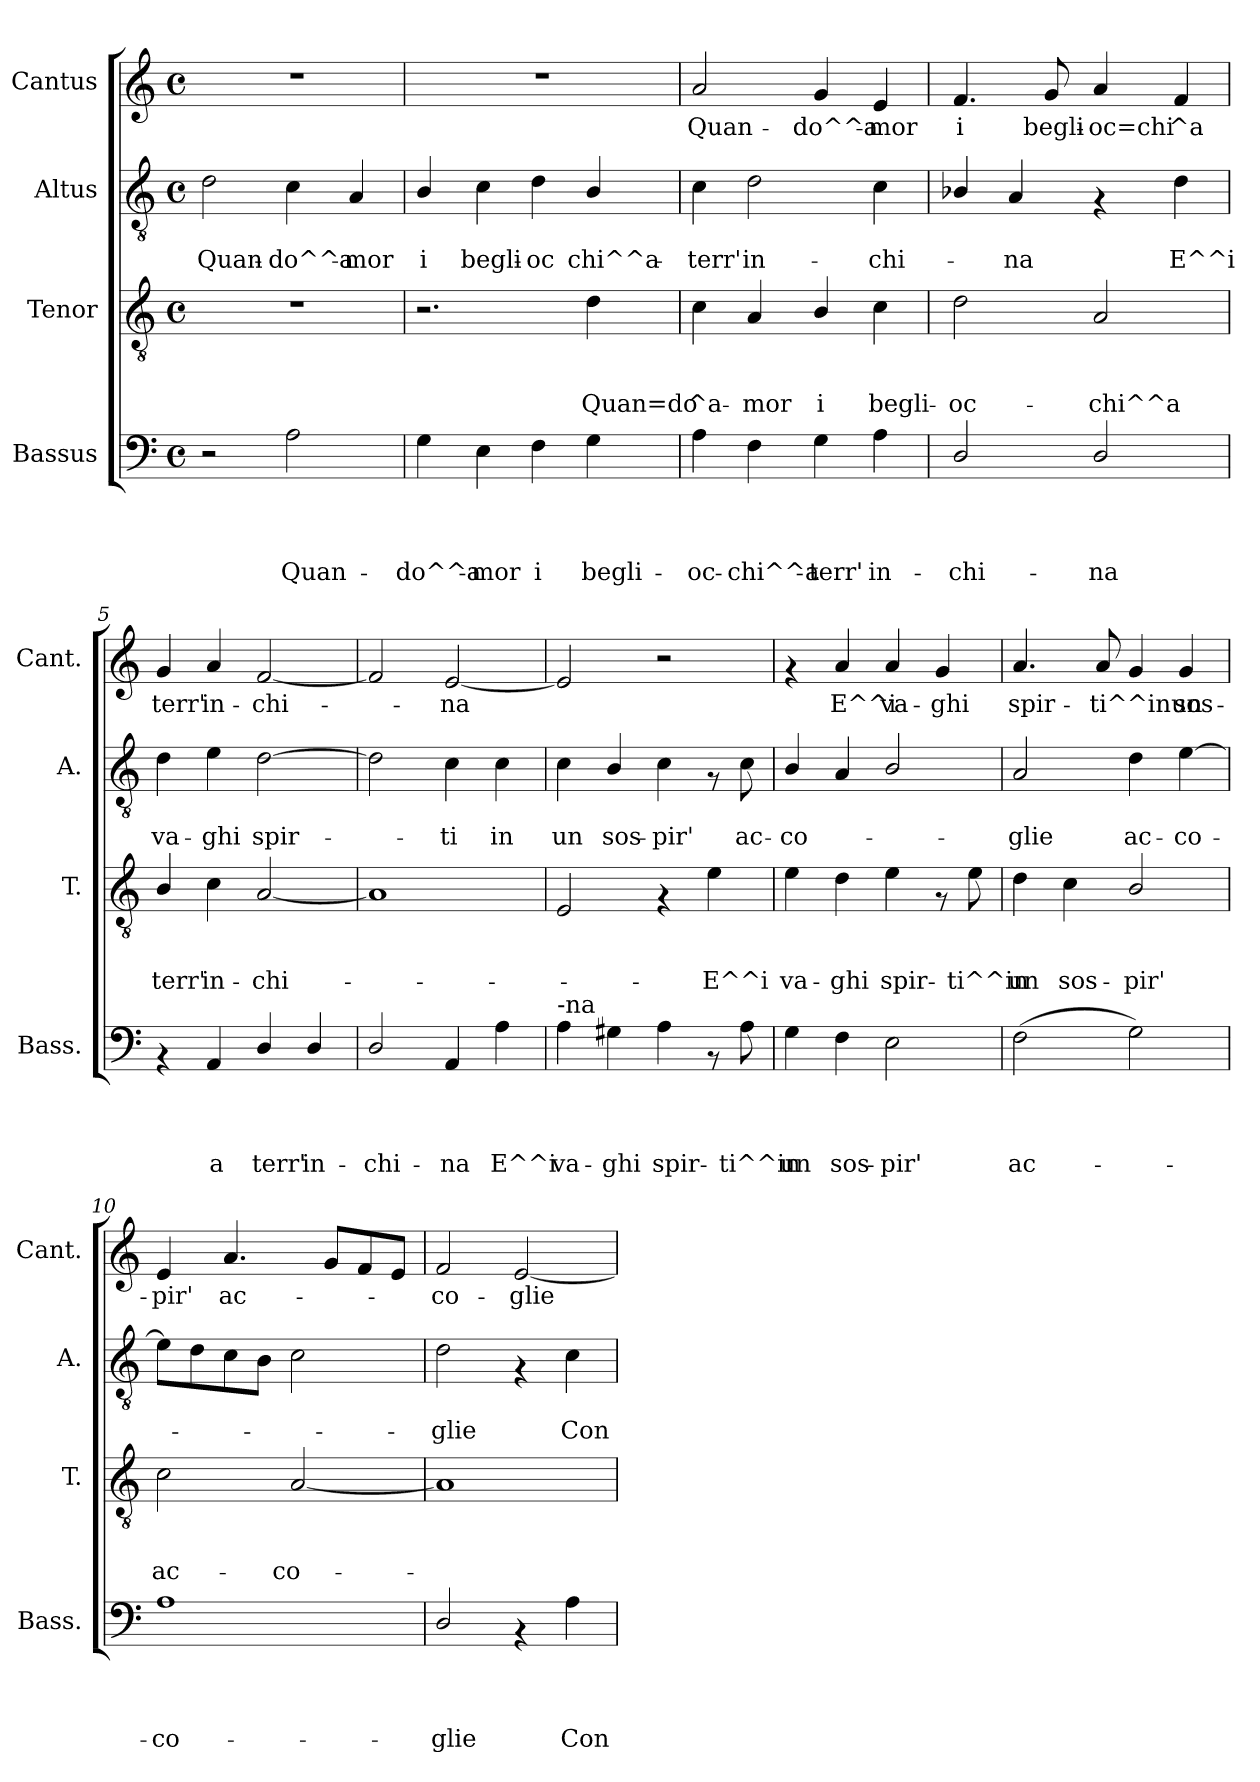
**kern	**text	**text	**text	**text	**kern	**text	**text	**text	**kern	**text	**text	**kern	**text
*part4	*part4	*part4	*part4	*part4	*part3	*part3	*part3	*part3	*part2	*part2	*part2	*part1	*part1
*staff4	*staff4	*staff4	*staff4	*staff4	*staff3	*staff3	*staff3	*staff3	*staff2	*staff2	*staff2	*staff1	*staff1
*I"Bassus	*	*	*	*	*I"Tenor	*	*	*	*I"Altus	*	*	*I"Cantus	*
*I'Bass.	*	*	*	*	*I'T.	*	*	*	*I'A.	*	*	*I'Cant.	*
!!LO:PB:g=z
*clefF4	*	*	*	*	*clefGv2	*	*	*	*clefGv2	*	*	*clefG2	*
*k[]	*	*	*	*	*k[]	*	*	*	*k[]	*	*	*k[]	*
*C:	*	*	*	*	*C:	*	*	*	*C:	*	*	*C:	*
*M4/4	*	*	*	*	*M4/4	*	*	*	*M4/4	*	*	*M4/4	*
*met(c)	*	*	*	*	*met(c)	*	*	*	*met(c)	*	*	*met(c)	*
=1	=1	=1	=1	=1	=1	=1	=1	=1	=1	=1	=1	=1	=1
!	!	!	!	!	!	!	!	!	!	!	!LO:LY:b	!	!
2r	.	.	.	.	1r	.	.	.	2d\	.	Quan-	1r	.
!	!	!	!	!LO:LY:b	!	!	!	!	!	!	!LO:LY:b	!	!
2A\	.	.	.	Quan-	.	.	.	.	4c\	.	-do^^a-	.	.
!	!	!	!	!	!	!	!	!	!	!	!LO:LY:b	!	!
.	.	.	.	.	.	.	.	.	4A/	.	-mor	.	.
=2	=2	=2	=2	=2	=2	=2	=2	=2	=2	=2	=2	=2	=2
!	!	!	!	!LO:LY:b	!	!	!	!	!	!	!LO:LY:b	!	!
4G\	.	.	.	-do^^a-	2.r	.	.	.	4B/	.	i	1r	.
!	!	!	!	!LO:LY:b	!	!	!	!	!	!	!LO:LY:b	!	!
4E\	.	.	.	-mor	.	.	.	.	4c\	.	begli-	.	.
!	!	!	!	!LO:LY:b	!	!	!	!	!	!	!LO:LY:b	!	!
4F\	.	.	.	i	.	.	.	.	4d\	.	-oc	.	.
!	!	!	!	!LO:LY:b	!	!	!	!LO:LY:b	!	!	!LO:LY:b	!	!
4G\	.	.	.	begli-	4d\	.	.	Quan=do	4B/	.	chi^^a-	.	.
=3	=3	=3	=3	=3	=3	=3	=3	=3	=3	=3	=3	=3	=3
!	!	!	!	!LO:LY:b	!	!	!	!LO:LY:b	!	!	!LO:LY:b	!	!LO:LY:b
4A\	.	.	.	-oc-	4c\	.	.	^a-	4c\	.	-terr'	2a/	Quan-
!	!	!	!	!LO:LY:b	!	!	!	!LO:LY:b	!	!	!LO:LY:b	!	!
4F\	.	.	.	-chi^^a-	4A/	.	.	-mor	2d\	.	in-	.	.
!	!	!	!	!LO:LY:b	!	!	!	!LO:LY:b	!	!	!	!	!LO:LY:b
4G\	.	.	.	-terr'	4B/	.	.	i	.	.	.	4g/	-do^^a-
!	!	!	!	!LO:LY:b	!	!	!	!LO:LY:b	!	!	!LO:LY:b	!	!LO:LY:b
4A\	.	.	.	in-	4c\	.	.	begli-	4c\	.	-chi-	4e/	-mor
=4	=4	=4	=4	=4	=4	=4	=4	=4	=4	=4	=4	=4	=4
!	!	!	!	!LO:LY:b	!	!	!	!LO:LY:b	!	!	!	!	!LO:LY:b
2D/	.	.	.	-chi-	2d\	.	.	-oc-	4B-X/	.	.	4.f/	i
!	!	!	!	!	!	!	!	!	!	!	!LO:LY:b	!	!
.	.	.	.	.	.	.	.	.	4A/	.	-na	.	.
!	!	!	!	!	!	!	!	!	!	!	!	!	!LO:LY:b
.	.	.	.	.	.	.	.	.	.	.	.	8g/	begli-
!	!	!	!	!LO:LY:b	!	!	!	!LO:LY:b	!	!	!	!	!LO:LY:b
2D/	.	.	.	-na	2A/	.	.	-chi^^a	4rF	.	.	4a/	-oc=chi
!	!	!	!	!	!	!	!	!	!	!	!LO:LY:b	!	!LO:LY:b
.	.	.	.	.	.	.	.	.	4d\	.	E^^i	4f/	^a
=5	=5	=5	=5	=5	=5	=5	=5	=5	=5	=5	=5	=5	=5
!	!	!	!	!	!	!	!	!LO:LY:b	!	!	!LO:LY:b	!	!LO:LY:b
4rAA	.	.	.	.	4B/	.	.	terr'	4d\	.	va-	4g/	terr'
!	!	!	!	!LO:LY:b	!	!	!	!LO:LY:b	!	!	!LO:LY:b	!	!LO:LY:b
4AA/	.	.	.	a	4c\	.	.	in-	4e\	.	-ghi	4a/	in-
!	!	!	!	!LO:LY:b	!	!	!	!LO:LY:b	!	!	!LO:LY:b	!	!LO:LY:b
4D/	.	.	.	terr'	[<2A/	.	.	-chi-	[>2d\	.	spir-	[<2f/	-chi-
!	!	!	!	!LO:LY:b	!	!	!	!	!	!	!	!	!
4D/	.	.	.	in-	.	.	.	.	.	.	.	.	.
=6	=6	=6	=6	=6	=6	=6	=6	=6	=6	=6	=6	=6	=6
!	!	!	!	!LO:LY:b	!	!	!	!	!	!	!	!	!
2D/	.	.	.	-chi-	1A]	.	.	.	2d\]	.	.	2f/]	.
!	!	!	!	!LO:LY:b	!	!	!	!	!	!	!LO:LY:b	!	!LO:LY:b
4AA/	.	.	.	-na	.	.	.	.	4c\	.	-ti	[<2e/	-na
!	!	!	!	!LO:LY:b	!	!	!	!	!	!	!LO:LY:b	!	!
4A\	.	.	.	E^^i	.	.	.	.	4c\	.	in	.	.
!!LO:LB:g=z
=7	=7	=7	=7	=7	=7	=7	=7	=7	=7	=7	=7	=7	=7
!LO:TX:a:t=-na	!	!	!	!	!	!	!	!	!	!	!	!	!
!	!	!	!	!LO:LY:b	!	!	!	!	!	!	!LO:LY:b	!	!
4A\	.	.	.	va-	2E/	.	.	.	4c\	.	un	2e/]	.
!	!	!	!	!LO:LY:b	!	!	!	!	!	!	!LO:LY:b	!	!
4G#X\	.	.	.	-ghi	.	.	.	.	4B/	.	sos-	.	.
!	!	!	!	!LO:LY:b	!	!	!	!	!	!	!LO:LY:b	!	!
4A\	.	.	.	spir-	4rF	.	.	.	4c\	.	-pir'	2r	.
!	!	!	!	!	!	!	!	!LO:LY:b	!	!	!	!	!
8rAA	.	.	.	.	4e\	.	.	-E^^i	8rF	.	.	.	.
!	!	!	!	!LO:LY:b	!	!	!	!	!	!	!LO:LY:b	!	!
8A\	.	.	.	-ti^^in	.	.	.	.	8c\	.	ac-	.	.
=8	=8	=8	=8	=8	=8	=8	=8	=8	=8	=8	=8	=8	=8
!	!	!	!	!LO:LY:b	!	!	!	!LO:LY:b	!	!	!LO:LY:b	!	!
4G\	.	.	.	un	4e\	.	.	va-	4B/	.	-co-	4rf	.
!	!	!	!	!LO:LY:b	!	!	!	!LO:LY:b	!	!	!	!	!LO:LY:b
4F\	.	.	.	sos-	4d\	.	.	-ghi	4A/	.	.	4a/	E^^i
!	!	!	!	!LO:LY:b	!	!	!	!LO:LY:b	!	!	!	!	!LO:LY:b
2E\	.	.	.	-pir'	4e\	.	.	spir-	2B/	.	.	4a/	va-
!	!	!	!	!	!	!	!	!	!	!	!	!	!LO:LY:b
.	.	.	.	.	8rF	.	.	.	.	.	.	4g/	-ghi
!	!	!	!	!	!	!	!	!LO:LY:b	!	!	!	!	!
.	.	.	.	.	8e\	.	.	-ti^^in	.	.	.	.	.
=9	=9	=9	=9	=9	=9	=9	=9	=9	=9	=9	=9	=9	=9
!	!	!	!	!LO:LY:b	!	!	!	!LO:LY:b	!	!	!LO:LY:b	!	!LO:LY:b
(>2F\	.	.	.	ac-	4d\	.	.	un	2A/	.	-glie	4.a/	spir-
!	!	!	!	!	!	!	!	!LO:LY:b	!	!	!	!	!
.	.	.	.	.	4c\	.	.	sos-	.	.	.	.	.
!	!	!	!	!	!	!	!	!	!	!	!	!	!LO:LY:b
.	.	.	.	.	.	.	.	.	.	.	.	8a/	-ti^^inun
!	!	!	!	!	!	!	!	!LO:LY:b	!	!	!LO:LY:b	!	!
2G\)	.	.	.	.	2B/	.	.	-pir'	4d\	.	ac-	4g/	.
!	!	!	!	!	!	!	!	!	!	!	!LO:LY:b	!	!LO:LY:b
.	.	.	.	.	.	.	.	.	[>4e\	.	-co-	4g/	sos-
=10	=10	=10	=10	=10	=10	=10	=10	=10	=10	=10	=10	=10	=10
!	!	!	!	!LO:LY:b	!	!	!	!LO:LY:b	!	!	!	!	!LO:LY:b
1A	.	.	.	-co-	2c\	.	.	ac-	8e\L]	.	.	4e/	-pir'
.	.	.	.	.	.	.	.	.	8d\	.	.	.	.
!	!	!	!	!	!	!	!	!	!	!	!	!	!LO:LY:b
.	.	.	.	.	.	.	.	.	8c\	.	.	4.a/	ac-
.	.	.	.	.	.	.	.	.	8B\J	.	.	.	.
!	!	!	!	!	!	!	!	!LO:LY:b	!	!	!	!	!
.	.	.	.	.	[<2A/	.	.	-co-	2c\	.	.	.	.
.	.	.	.	.	.	.	.	.	.	.	.	8g/L	.
.	.	.	.	.	.	.	.	.	.	.	.	8f/	.
.	.	.	.	.	.	.	.	.	.	.	.	8e/J	.
=11	=11	=11	=11	=11	=11	=11	=11	=11	=11	=11	=11	=11	=11
!	!	!	!	!LO:LY:b	!	!	!	!	!	!	!LO:LY:b	!	!LO:LY:b
2D/	.	.	.	-glie	1A]	.	.	.	2d\	.	-glie	2f/	-co-
!	!	!	!	!	!	!	!	!	!	!	!	!	!LO:LY:b
4rAA	.	.	.	.	.	.	.	.	4rF	.	.	[<2e/	-glie
!	!	!	!	!LO:LY:b	!	!	!	!	!	!	!LO:LY:b	!	!
4A\	.	.	.	Con	.	.	.	.	4c\	.	Con	.	.
=	=	=	=	=	=	=	=	=	=	=	=	=	=
*-	*-	*-	*-	*-	*-	*-	*-	*-	*-	*-	*-	*-	*-
